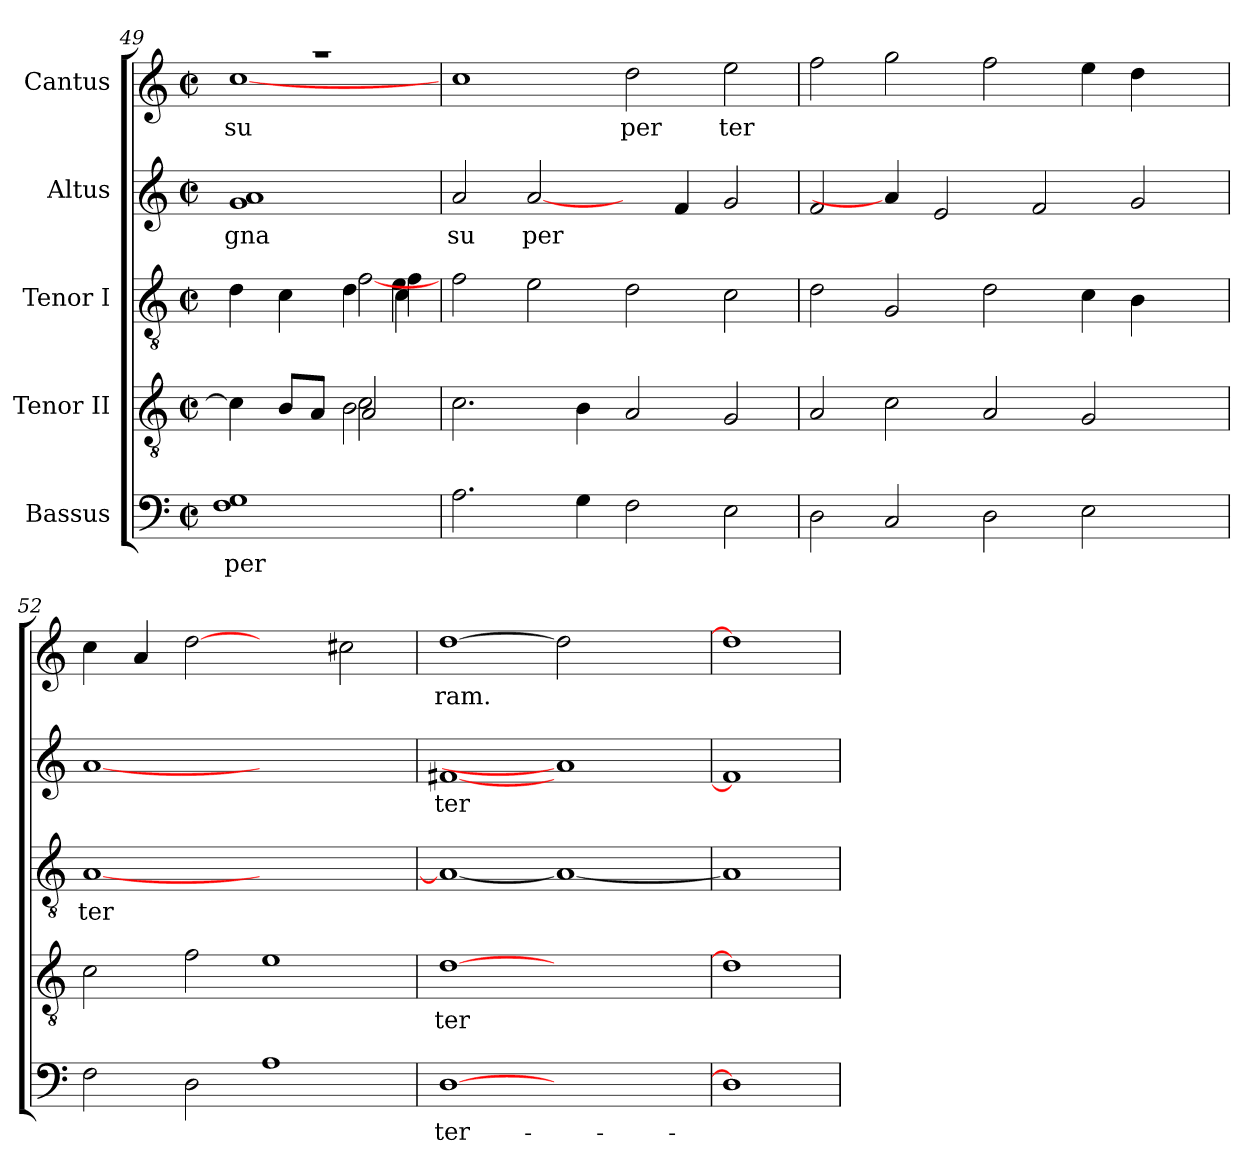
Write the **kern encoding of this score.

**kern	**text	**kern	**text	**kern	**text	**kern	**text	**kern	**text
*part5	*part5	*part4	*part4	*part3	*part3	*part2	*part2	*part1	*part1
*staff5	*staff5	*staff4	*staff4	*staff3	*staff3	*staff2	*staff2	*staff1	*staff1
*I"Bassus	*	*I"Tenor II	*	*I"Tenor I	*	*I"Altus	*	*I"Cantus	*
*clefF4	*	*clefGv2	*	*clefGv2	*	*clefG2	*	*clefG2	*
*k[]	*	*k[]	*	*k[]	*	*k[]	*	*k[]	*
*C:	*	*C:	*	*C:	*	*C:	*	*C:	*
*M2/2	*	*M2/2	*	*M2/2	*	*M2/2	*	*M2/2	*
*met(c|)	*	*met(c|)	*	*met(c|)	*	*met(c|)	*	*met(c|)	*
=49	=49	=49	=49	=49	=49	=49	=49	=49	=49
!	!LO:LY:b	!	!	!	!	!	!LO:LY:b	!	!LO:LY:b
*	*	*^	*	*^	*	*	*	*^	*
*	*	*	*^	*	*	*^	*	*	*	*	*	*
*	*	*	*	*	*	*	*	*^	*	*	*	*	*	*
1F 1G	-per	4c\]	2ryy	2ryy	.	4d\	2.ryy	2.ryy	2ryy	.	1g 1a	gna	1raa	[>1cc	su
.	.	8B/L	.	.	.	4c\	.	.	.	.	.	.	.	.	.
.	.	8A/J	.	.	.	.	.	.	.	.	.	.	.	.	.
.	.	2B\	2c\	2A/	.	4d\	.	.	[>2f\	.	.	.	.	.	.
.	.	.	.	.	.	4e\	4f\	4c\	.	.	.	.	.	.	.
*	*	*v	*v	*v	*	*	*	*	*	*	*	*	*v	*v	*
*	*	*	*	*	*	*v	*v	*	*	*	*	*
=50	=50	=50	=50	=50	=50	=50	=50	=50	=50	=50	=50
!	!	!	!	!	!	!	!	!	!LO:LY:b	!	!
*	*	*	*	*v	*v	*v	*	*	*	*	*
2.A\	.	2.c\	.	2f\	.	2a/	su	1cc	.
!	!	!	!	!	!	!	!LO:LY:b	!	!
.	.	.	.	2e\	.	[2a/	per	.	.
4G\	.	4B\	.	.	.	.	.	.	.
!	!	!	!	!	!	!	!	!	!LO:LY:b
2F\	.	2A/	.	2d\	.	4ryy	.	2dd\	per
.	.	.	.	.	.	4f/	.	.	.
!	!	!	!	!	!	!	!	!	!LO:LY:b
2E\	.	2G/	.	2c\	.	2g/	.	2ee\	ter
=51	=51	=51	=51	=51	=51	=51	=51	=51	=51
2D\	.	2A/	.	2d\	.	2f/	.	2ff\	.
2C/	.	2c\	.	2G/	.	4a/]	.	2gg\	.
.	.	.	.	.	.	2e/	.	.	.
2D\	.	2A/	.	2d\	.	.	.	2ff\	.
.	.	.	.	.	.	2f/	.	.	.
2E\	.	2G/	.	4c\	.	.	.	4ee\	.
.	.	.	.	4B\	.	2g/	.	4dd\	.
4ryy	.	4ryy	.	4ryy	.	.	.	4ryy	.
=52	=52	=52	=52	=52	=52	=52	=52	=52	=52
!	!	!	!	!	!LO:LY:b	!	!	!	!
2F\	.	2c\	.	[<1A	ter	[1a	.	4cc\	.
.	.	.	.	.	.	.	.	4a/	.
2D\	.	2f\	.	.	.	.	.	[2dd	.
1A	.	1e	.	1ryy	.	1ryy	.	2ryy	.
.	.	.	.	.	.	.	.	2cc#\	.
=53	=53	=53	=53	=53	=53	=53	=53	=53	=53
!	!LO:LY:b	!	!LO:LY:b	!	!	!	!LO:LY:b	!	!LO:LY:b
[1D	ter-	[1d	ter	1A_	.	[1f#X	ter	[1dd	ram.
1ryy	.	1ryy	.	1A_	.	1a]	.	2dd]	.
.	.	.	.	.	.	.	.	2ryy	.
=54	=54	=54	=54	=54	=54	=54	=54	=54	=54
1D]	.	1d]	.	1A]	.	1f#]	.	1dd]	.
=	=	=	=	=	=	=	=	=	=
*-	*-	*-	*-	*-	*-	*-	*-	*-	*-
